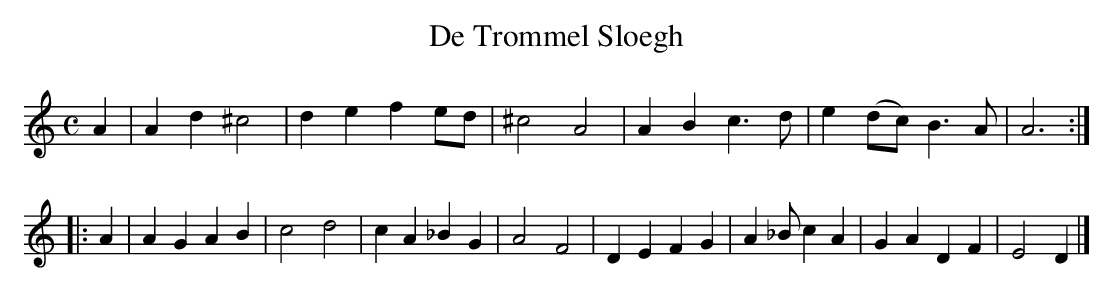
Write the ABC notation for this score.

X:1
T:De Trommel Sloegh
M:C
K:Ddor
A2|A2d2^c4|d2e2f2ed|^c4A4|A2B2c3d|e2(dc)B3A|A6:|
|:A2|A2G2A2B2|c4d4|c2A2_B2G2|A4F4|D2E2F2G2|A2_Bc2A2|G2A2D2F2|E4D2|]
